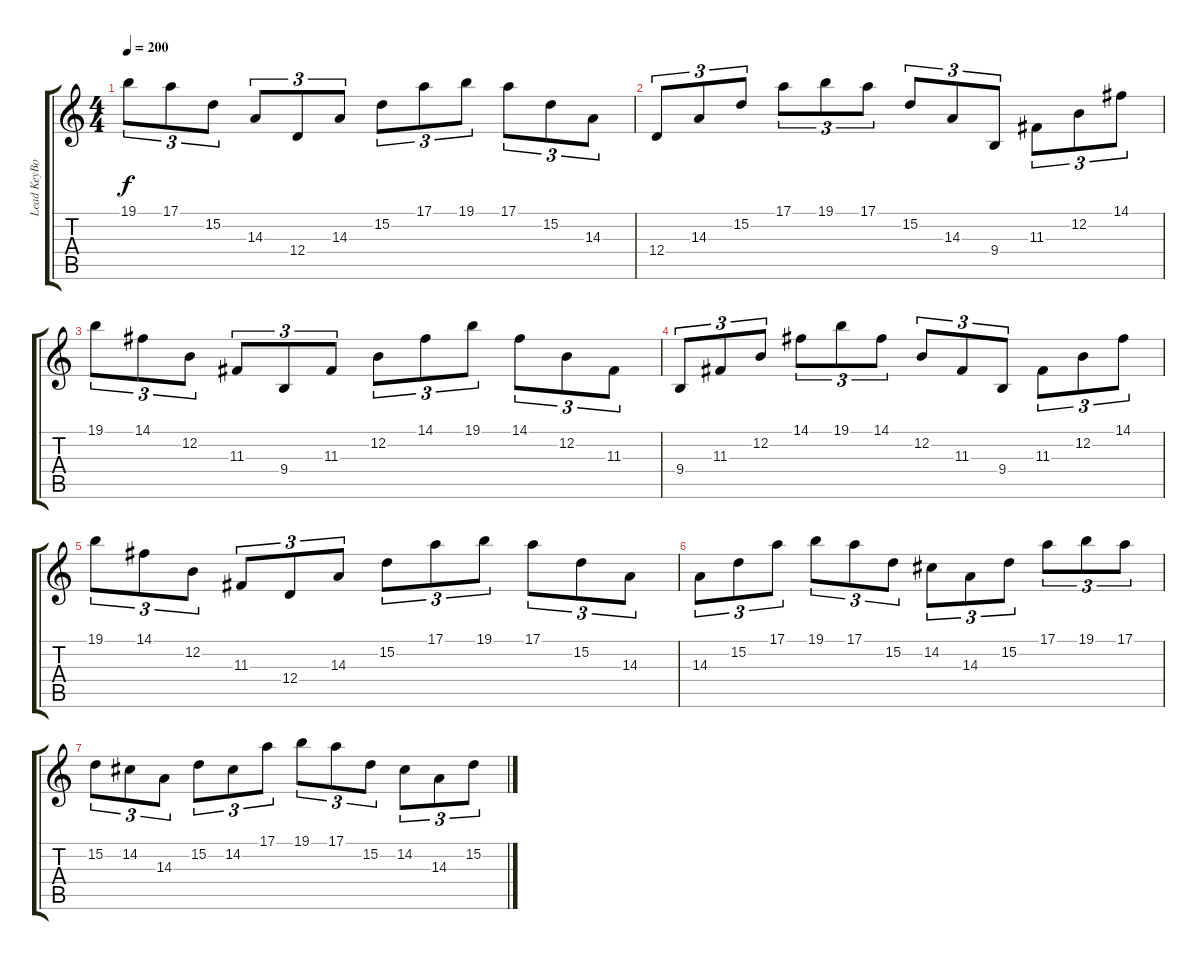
\track ("Lead KeyBoard" "Lead KeyBo") {instrument harpsichord}
\staff {score tabs}
\tuning (E4 B3 G3 D3 A2 E2) {hide}
\ts (4 4)
\tempo 200
\clef g2
\ks c
19.1.8{tu (3 2) dy f} 17.1.8{tu (3 2)} 15.2.8{tu (3 2)} 14.3.8{tu (3 2)} 12.4.8{tu (3 2)} 14.3.8{tu (3 2)} 15.2.8{tu (3 2)} 17.1.8{tu (3 2)} 19.1.8{tu (3 2)} 17.1.8{tu (3 2)} 15.2.8{tu (3 2)} 14.3.8{tu (3 2)} |
12.4.8{tu (3 2)} 14.3.8{tu (3 2)} 15.2.8{tu (3 2)} 17.1.8{tu (3 2)} 19.1.8{tu (3 2)} 17.1.8{tu (3 2)} 15.2.8{tu (3 2)} 14.3.8{tu (3 2)} 9.4.8{tu (3 2)} 11.3.8{tu (3 2)} 12.2.8{tu (3 2)} 14.1.8{tu (3 2)} |
19.1.8{tu (3 2)} 14.1.8{tu (3 2)} 12.2.8{tu (3 2)} 11.3.8{tu (3 2)} 9.4.8{tu (3 2)} 11.3.8{tu (3 2)} 12.2.8{tu (3 2)} 14.1.8{tu (3 2)} 19.1.8{tu (3 2)} 14.1.8{tu (3 2)} 12.2.8{tu (3 2)} 11.3.8{tu (3 2)} |
9.4.8{tu (3 2)} 11.3.8{tu (3 2)} 12.2.8{tu (3 2)} 14.1.8{tu (3 2)} 19.1.8{tu (3 2)} 14.1.8{tu (3 2)} 12.2.8{tu (3 2)} 11.3.8{tu (3 2)} 9.4.8{tu (3 2)} 11.3.8{tu (3 2)} 12.2.8{tu (3 2)} 14.1.8{tu (3 2)} |
19.1.8{tu (3 2)} 14.1.8{tu (3 2)} 12.2.8{tu (3 2)} 11.3.8{tu (3 2)} 12.4.8{tu (3 2)} 14.3.8{tu (3 2)} 15.2.8{tu (3 2)} 17.1.8{tu (3 2)} 19.1.8{tu (3 2)} 17.1.8{tu (3 2)} 15.2.8{tu (3 2)} 14.3.8{tu (3 2)} |
14.3.8{tu (3 2)} 15.2.8{tu (3 2)} 17.1.8{tu (3 2)} 19.1.8{tu (3 2)} 17.1.8{tu (3 2)} 15.2.8{tu (3 2)} 14.2.8{tu (3 2)} 14.3.8{tu (3 2)} 15.2.8{tu (3 2)} 17.1.8{tu (3 2)} 19.1.8{tu (3 2)} 17.1.8{tu (3 2)} |
15.2.8{tu (3 2)} 14.2.8{tu (3 2)} 14.3.8{tu (3 2)} 15.2.8{tu (3 2)} 14.2.8{tu (3 2)} 17.1.8{tu (3 2)} 19.1.8{tu (3 2)} 17.1.8{tu (3 2)} 15.2.8{tu (3 2)} 14.2.8{tu (3 2)} 14.3.8{tu (3 2)} 15.2.8{tu (3 2)}
